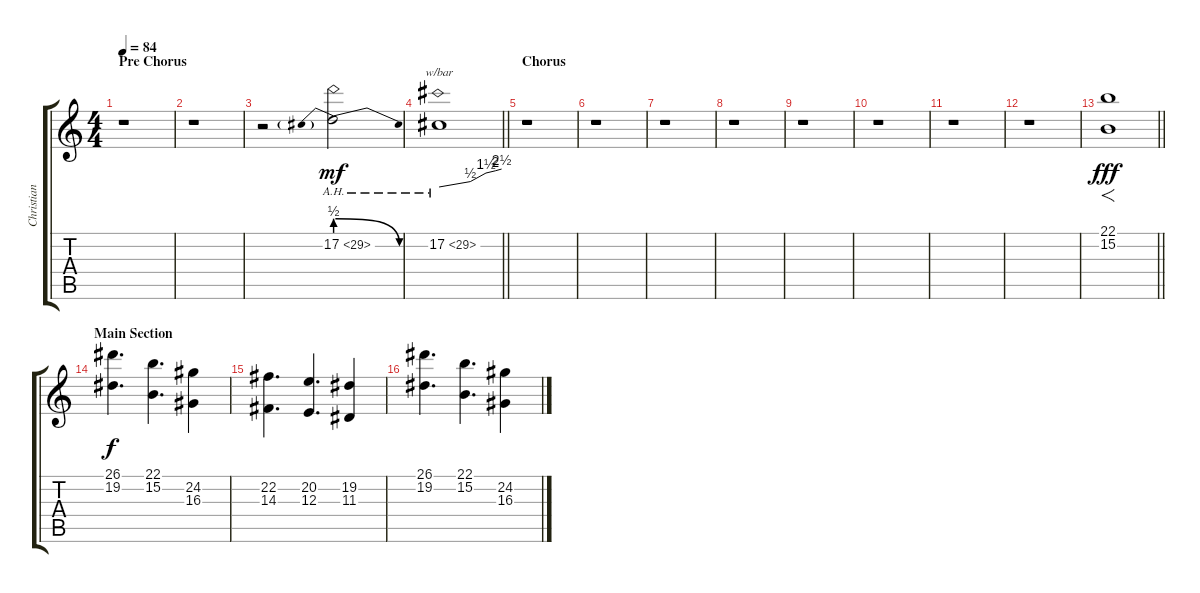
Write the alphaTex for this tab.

\track ("Christian Kretschmar" "Christian ") {instrument tubularbells}
\staff {score tabs}
\tuning (Db4 Ab3 E3 B2 Gb2 Db2) {hide}
\ts (4 4)
\section ("" "Pre Chorus")
\tempo 84
\clef g2
\ks c
r.1{dy f} |
r.1 |
r.2 17.2{be (prebendrelease 0 2 60 0) ah 12}.2{dy mf instrument pad2warm} |
\barLineRight lightlight
17.2{ah 12}.1{tbe (custom default 0 0 30 2 45 6 54 8 60 10)} |
\section ("" "Chorus")
r.1 |
r.1 |
r.1 |
r.1 |
r.1 |
r.1 |
r.1 |
r.1 |
\barLineRight lightlight
(22.1 15.2).1{f dy fff} |
\section ("" "Main Section")
(26.1 19.2).4{d dy f instrument glockenspiel} (22.1 15.2).4{d} (24.2 16.3).4 |
(22.2 14.3).4{d} (20.2 12.3).4{d} (19.2 11.3).4 |
(26.1 19.2).4{d} (22.1 15.2).4{d} (24.2 16.3).4
